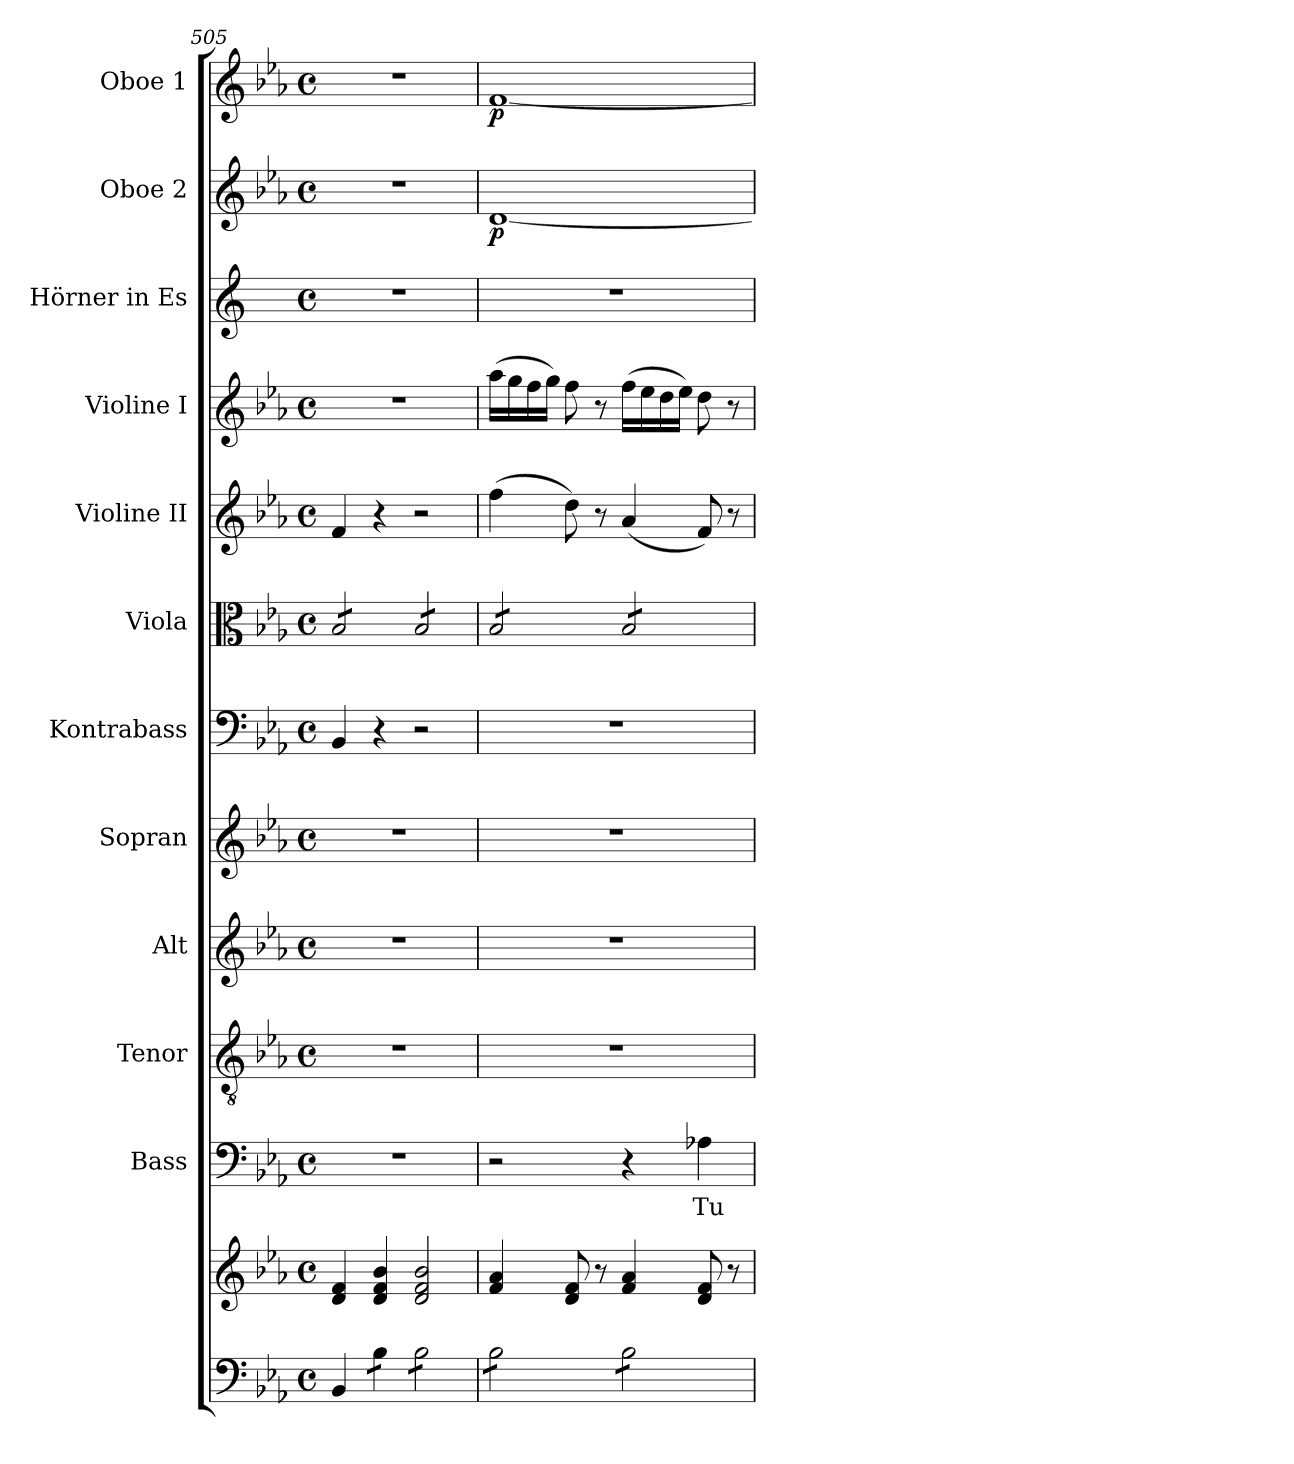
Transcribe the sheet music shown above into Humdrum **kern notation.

**kern	**kern	**kern	**text	**kern	**kern	**kern	**kern	**kern	**kern	**kern	**kern	**kern	**dynam	**kern	**dynam
*part12	*part12	*part11	*part11	*part10	*part9	*part8	*part7	*part6	*part5	*part4	*part3	*part2	*part2	*part1	*part1
*staff13	*staff12	*staff11	*staff11	*staff10	*staff9	*staff8	*staff7	*staff6	*staff5	*staff4	*staff3	*staff2	*staff2	*staff1	*staff1
*	*	*I"Bass	*	*I"Tenor	*I"Alt	*I"Sopran	*I"Kontrabass	*I"Viola	*I"Violine II	*I"Violine I	*I"Hörner in Es	*I"Oboe 2	*	*I"Oboe 1	*
*	*	*I'B.	*	*I'T.	*I'A.	*I'S.	*I'Kb.	*I'Vla.	*I'Vl. II	*I'Vl. I	*	*I'Ob. 2	*	*I'Ob. 1	*
*clefF4	*clefG2	*clefF4	*	*clefGv2	*clefG2	*clefG2	*clefF4	*clefC3	*clefG2	*clefG2	*clefG2	*clefG2	*	*clefG2	*
*	*	*	*	*	*	*	*ITrd7c12	*	*	*	*ITrd5c9	*	*	*	*
*k[b-e-a-]	*k[b-e-a-]	*k[b-e-a-]	*	*k[b-e-a-]	*k[b-e-a-]	*k[b-e-a-]	*k[b-e-a-]	*k[b-e-a-]	*k[b-e-a-]	*k[b-e-a-]	*k[b-e-a-]	*k[b-e-a-]	*	*k[b-e-a-]	*
*E-:	*E-:	*E-:	*	*E-:	*E-:	*E-:	*E-:	*E-:	*E-:	*E-:	*E-:	*E-:	*	*E-:	*
*M4/4	*M4/4	*M4/4	*	*M4/4	*M4/4	*M4/4	*M4/4	*M4/4	*M4/4	*M4/4	*M4/4	*M4/4	*	*M4/4	*
*met(c)	*met(c)	*met(c)	*	*met(c)	*met(c)	*met(c)	*met(c)	*met(c)	*met(c)	*met(c)	*met(c)	*met(c)	*	*met(c)	*
=505	=505	=505	=505	=505	=505	=505	=505	=505	=505	=505	=505	=505	=505	=505	=505
*	*	*	*	*	*	*	*	*tremolo	*	*	*	*	*	*	*
4BB-/	4d/ 4f/	1r	.	1r	1r	1r	4BBB-/	8B-/L	4f/	1r	1r	1r	.	1r	.
.	.	.	.	.	.	.	.	8B-/	.	.	.	.	.	.	.
*tremolo	*	*	*	*	*	*	*	*	*	*	*	*	*	*	*
8B-\L	4d/ 4f/ 4b-/	.	.	.	.	.	4r	8B-/	4r	.	.	.	.	.	.
8B-\J	.	.	.	.	.	.	.	8B-/J	.	.	.	.	.	.	.
8B-\L	2d/ 2f/ 2b-/	.	.	.	.	.	2r	8B-/L	2r	.	.	.	.	.	.
8B-\	.	.	.	.	.	.	.	8B-/	.	.	.	.	.	.	.
8B-\	.	.	.	.	.	.	.	8B-/	.	.	.	.	.	.	.
8B-\J	.	.	.	.	.	.	.	8B-/J	.	.	.	.	.	.	.
=506	=506	=506	=506	=506	=506	=506	=506	=506	=506	=506	=506	=506	=506	=506	=506
!	!	!	!	!	!	!	!	!	!	!	!	!	!LO:DY:b	!	!LO:DY:b
8B-\L	4f/ 4a-/	2r	.	1r	1r	1r	1r	8B-/L	(>4ff\	(>16aa-\LL	1r	[1d	p	[1f	p
.	.	.	.	.	.	.	.	.	.	16gg\	.	.	.	.	.
8B-\	.	.	.	.	.	.	.	8B-/	.	16ff\	.	.	.	.	.
.	.	.	.	.	.	.	.	.	.	16gg\JJ)	.	.	.	.	.
8B-\	8d/ 8f/	.	.	.	.	.	.	8B-/	8dd\)	8ff\	.	.	.	.	.
8B-\J	8r	.	.	.	.	.	.	8B-/J	8r	8r	.	.	.	.	.
8B-\L	4f/ 4a-/	4r	.	.	.	.	.	8B-/L	(<4a-/	(>16ff\LL	.	.	.	.	.
.	.	.	.	.	.	.	.	.	.	16ee-\	.	.	.	.	.
8B-\	.	.	.	.	.	.	.	8B-/	.	16dd\	.	.	.	.	.
.	.	.	.	.	.	.	.	.	.	16ee-\JJ)	.	.	.	.	.
!	!	!	!LO:LY:b	!	!	!	!	!	!	!	!	!	!	!	!
8B-\	8d/ 8f/	4A-X\	Tu	.	.	.	.	8B-/	8f/)	8dd\	.	.	.	.	.
8B-\J	8r	.	.	.	.	.	.	8B-/J	8r	8r	.	.	.	.	.
*	*	*	*	*	*	*	*	*Xtremolo	*	*	*	*	*	*	*
*Xtremolo	*	*	*	*	*	*	*	*	*	*	*	*	*	*	*
=	=	=	=	=	=	=	=	=	=	=	=	=	=	=	=
*-	*-	*-	*-	*-	*-	*-	*-	*-	*-	*-	*-	*-	*-	*-	*-
